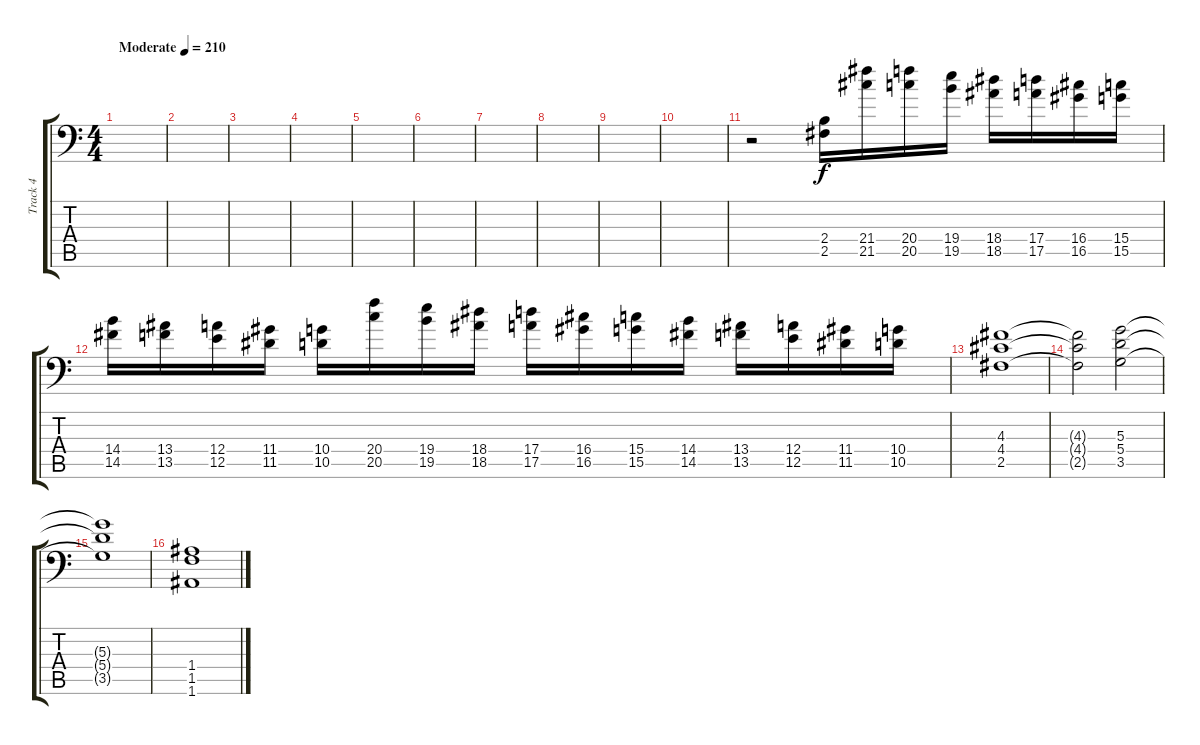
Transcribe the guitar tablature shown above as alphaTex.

\track ("Track 4" "Track 4") {instrument distortionguitar}
\staff {score tabs}
\tuning (B3 Gb3 D3 A2 E2 A1) {hide}
\ts (4 4)
\tempo (210 "Moderate")
\clef f4
\ks c
|
|
|
|
|
|
|
|
|
|
r.2 (2.4 2.5).16 (21.4 21.5).16 (20.4 20.5).16 (19.4 19.5).16 (18.4 18.5).16 (17.4 17.5).16 (16.4 16.5).16 (15.4 15.5).16 |
(14.4 14.5).16 (13.4 13.5).16 (12.4 12.5).16 (11.4 11.5).16 (10.4 10.5).16 (20.4 20.5).16 (19.4 19.5).16 (18.4 18.5).16 (17.4 17.5).16 (16.4 16.5).16 (15.4 15.5).16 (14.4 14.5).16 (13.4 13.5).16 (12.4 12.5).16 (11.4 11.5).16 (10.4 10.5).16 |
(4.3 4.4 2.5).1 |
(4.3{t} 4.4{t} 2.5{t}).2 (5.3 5.4 3.5).2 |
(5.3{t} 5.4{t} 3.5{t}).1 |
(1.4 1.5 1.6).1
